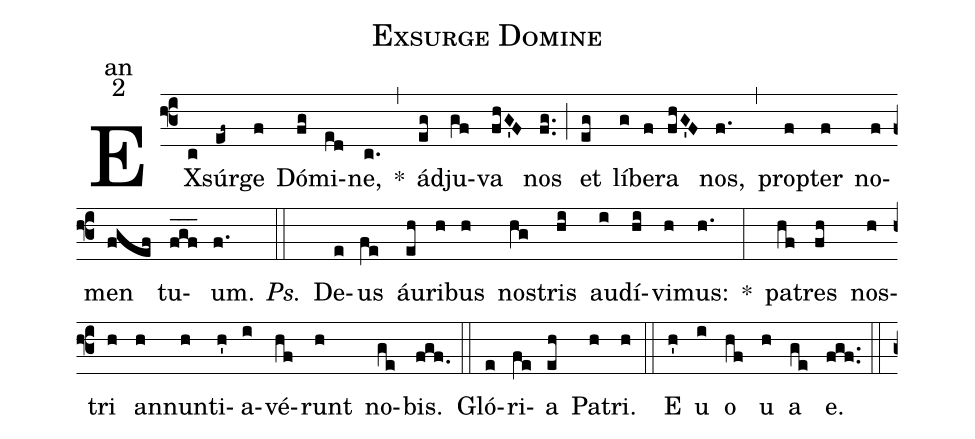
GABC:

name:Exsurge Domine;
office-part:an;
mode:2;
%%
(f3) EX(c)súr(ef~)ge(f) Dó(fg)mi(ed)ne,(c.) *(,) ád(eg)ju(gf)va(fhG'F) nos(fg..) (;) et(eg) lí(g)be(f)ra(fhG'F) nos,(f.) (,) prop(f)ter(f) no(f)men(fgef) tu(fgf___)um.(f.) <i>Ps.</i>(::) De(e)us(fe) áu(eh)ri(h)bus(h) nos(hg)tris(hi) au(i)dí(hi)vi(h)mus:(h.) *(:) pa(hf)tres(fh) nos(h)tri(h) an(h)nun(h)ti(h')a(i)vé(hf)runt(h) no(ge)bis.(fgf.) (::) Gló(e)ri(fe)a(eh) Pa(h)tri.(h) (::) E(h') u(i) o(hf) u(h) a(ge) e.(fgf..) (::) <i>Et repetitur</i> Exsúrge Dómine.()
